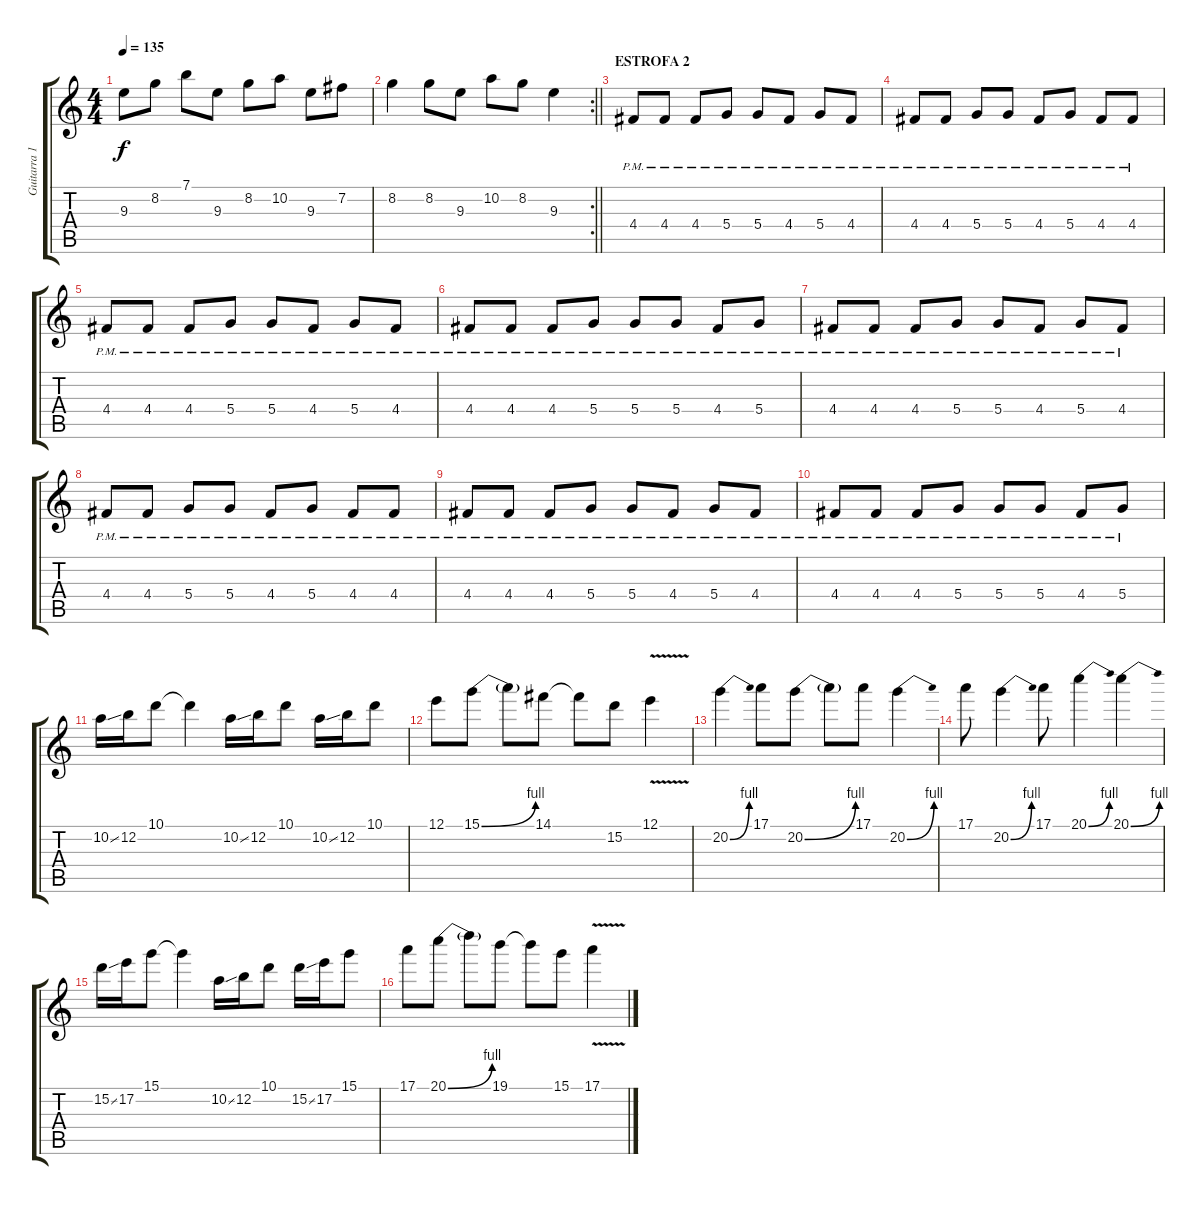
\track ("Guitarra 1" "Guitarra 1") {instrument distortionguitar}
\staff {score tabs}
\tuning (E4 B3 G3 D3 A2 E2) {hide}
\ts (4 4)
\tempo 135
\clef g2
\ks c
9.3.8{dy f} 8.2.8 7.1.8 9.3.8 8.2.8 10.2.8 9.3.8 7.2.8 |
\rc 2
\barLineRight lightlight
8.2.4 8.2.8 9.3.8 10.2.8 8.2.8 9.3.4 |
\section ("" "ESTROFA 2")
4.4{pm}.8 4.4{pm}.8 4.4{pm}.8 5.4{pm}.8 5.4{pm}.8 4.4{pm}.8 5.4{pm}.8 4.4{pm}.8 |
4.4{pm}.8 4.4{pm}.8 5.4{pm}.8 5.4{pm}.8 4.4{pm}.8 5.4{pm}.8 4.4{pm}.8 4.4{pm}.8 |
4.4{pm}.8 4.4{pm}.8 4.4{pm}.8 5.4{pm}.8 5.4{pm}.8 4.4{pm}.8 5.4{pm}.8 4.4{pm}.8 |
4.4{pm}.8 4.4{pm}.8 4.4{pm}.8 5.4{pm}.8 5.4{pm}.8 5.4{pm}.8 4.4{pm}.8 5.4{pm}.8 |
4.4{pm}.8 4.4{pm}.8 4.4{pm}.8 5.4{pm}.8 5.4{pm}.8 4.4{pm}.8 5.4{pm}.8 4.4{pm}.8 |
4.4{pm}.8 4.4{pm}.8 5.4{pm}.8 5.4{pm}.8 4.4{pm}.8 5.4{pm}.8 4.4{pm}.8 4.4{pm}.8 |
4.4{pm}.8 4.4{pm}.8 4.4{pm}.8 5.4{pm}.8 5.4{pm}.8 4.4{pm}.8 5.4{pm}.8 4.4{pm}.8 |
4.4{pm}.8 4.4{pm}.8 4.4{pm}.8 5.4{pm}.8 5.4{pm}.8 5.4{pm}.8 4.4{pm}.8 5.4{pm}.8 |
10.2{ss}.16 12.2.16 10.1.8 10.1{t}.4 10.2{ss}.16 12.2.16 10.1.8 10.2{ss}.16 12.2.16 10.1.8 |
12.1.8 15.1{be (bend 0 0 60 4)}.8 15.1{t}.8 14.1.8 14.1{t}.8 15.2.8 12.1{v}.4 |
20.2{be (bend 0 0 60 4)}.4 17.1.8 20.2{be (bend 0 0 60 4)}.8 20.2{t}.8 17.1.8 20.2{be (bend 0 0 60 4)}.4 |
17.1.8 20.2{be (bend 0 0 60 4)}.4 17.1.8 20.1{be (bend 0 0 60 4)}.4 20.1{be (bend 0 0 60 4)}.4 |
15.2{ss}.16 17.2.16 15.1.8 15.1{t}.4 10.2{ss}.16 12.2.16 10.1.8 15.2{ss}.16 17.2.16 15.1.8 |
17.1.8 20.1{be (bend 0 0 60 4)}.8 20.1{t}.8 19.1.8 19.1{t}.8 15.1.8 17.1{v}.4
